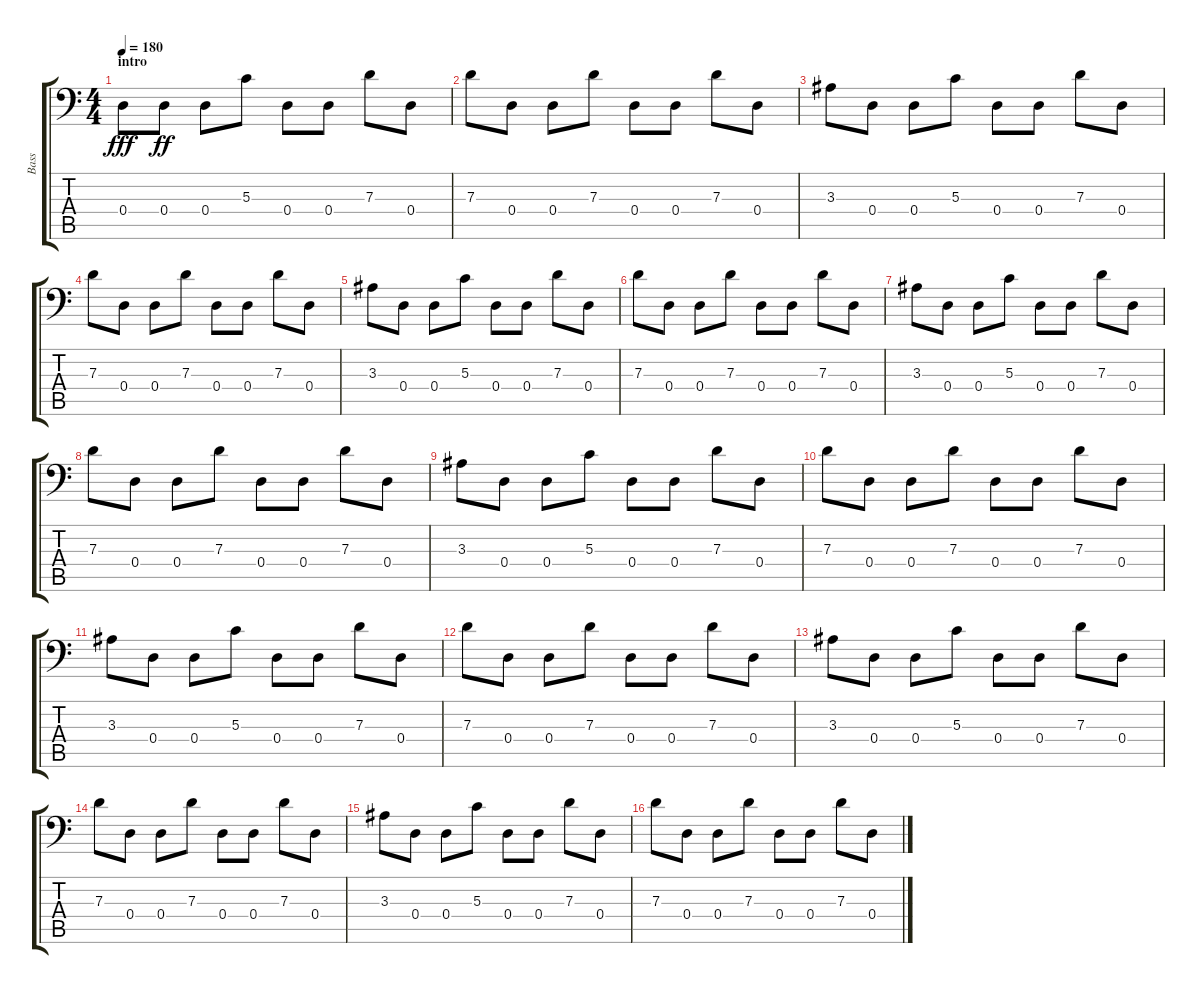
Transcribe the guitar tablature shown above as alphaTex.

\track ("Bass" "Bass") {instrument electricbassfinger}
\staff {score tabs}
\tuning (E3 B2 G2 D2 A1 E1) {hide}
\ts (4 4)
\section ("" "intro")
\tempo 180
\clef f4
\ks c
0.4.8{dy fff instrument electricbassfinger} 0.4.8{dy ff} 0.4.8 5.3.8 0.4.8 0.4.8 7.3.8 0.4.8 |
7.3.8 0.4.8 0.4.8 7.3.8 0.4.8 0.4.8 7.3.8 0.4.8 |
3.3.8 0.4.8 0.4.8 5.3.8 0.4.8 0.4.8 7.3.8 0.4.8 |
7.3.8 0.4.8 0.4.8 7.3.8 0.4.8 0.4.8 7.3.8 0.4.8 |
3.3.8 0.4.8 0.4.8 5.3.8 0.4.8 0.4.8 7.3.8 0.4.8 |
7.3.8 0.4.8 0.4.8 7.3.8 0.4.8 0.4.8 7.3.8 0.4.8 |
3.3.8 0.4.8 0.4.8 5.3.8 0.4.8 0.4.8 7.3.8 0.4.8 |
7.3.8 0.4.8 0.4.8 7.3.8 0.4.8 0.4.8 7.3.8 0.4.8 |
3.3.8 0.4.8 0.4.8 5.3.8 0.4.8 0.4.8 7.3.8 0.4.8 |
7.3.8 0.4.8 0.4.8 7.3.8 0.4.8 0.4.8 7.3.8 0.4.8 |
3.3.8 0.4.8 0.4.8 5.3.8 0.4.8 0.4.8 7.3.8 0.4.8 |
7.3.8 0.4.8 0.4.8 7.3.8 0.4.8 0.4.8 7.3.8 0.4.8 |
3.3.8 0.4.8 0.4.8 5.3.8 0.4.8 0.4.8 7.3.8 0.4.8 |
7.3.8 0.4.8 0.4.8 7.3.8 0.4.8 0.4.8 7.3.8 0.4.8 |
3.3.8 0.4.8 0.4.8 5.3.8 0.4.8 0.4.8 7.3.8 0.4.8 |
7.3.8 0.4.8 0.4.8 7.3.8 0.4.8 0.4.8 7.3.8 0.4.8
